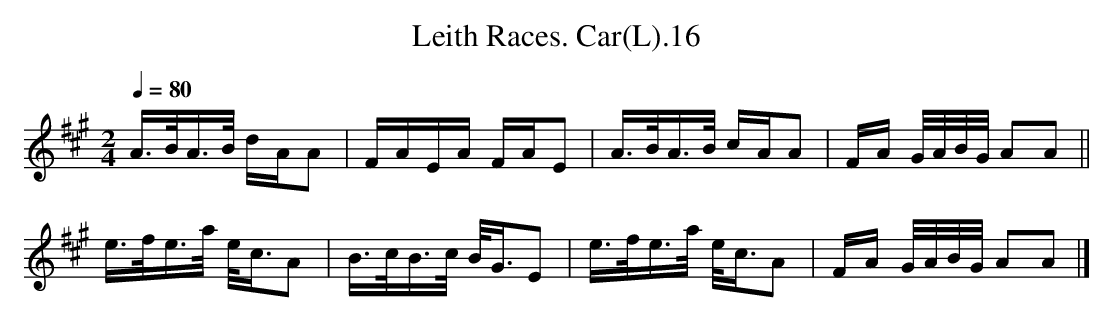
X:1
T:Leith Races. Car(L).16
M:2/4
L:1/16
Q:1/4=80
K:A
A>BA>B dAA2|FAEA FAE2|A>BA>B cAA2|FA G/A/B/G/ A2A2||
e>fe>a e<cA2|B>cB>c B<GE2|e>fe>a e<cA2|FA G/A/B/G/ A2A2|]
